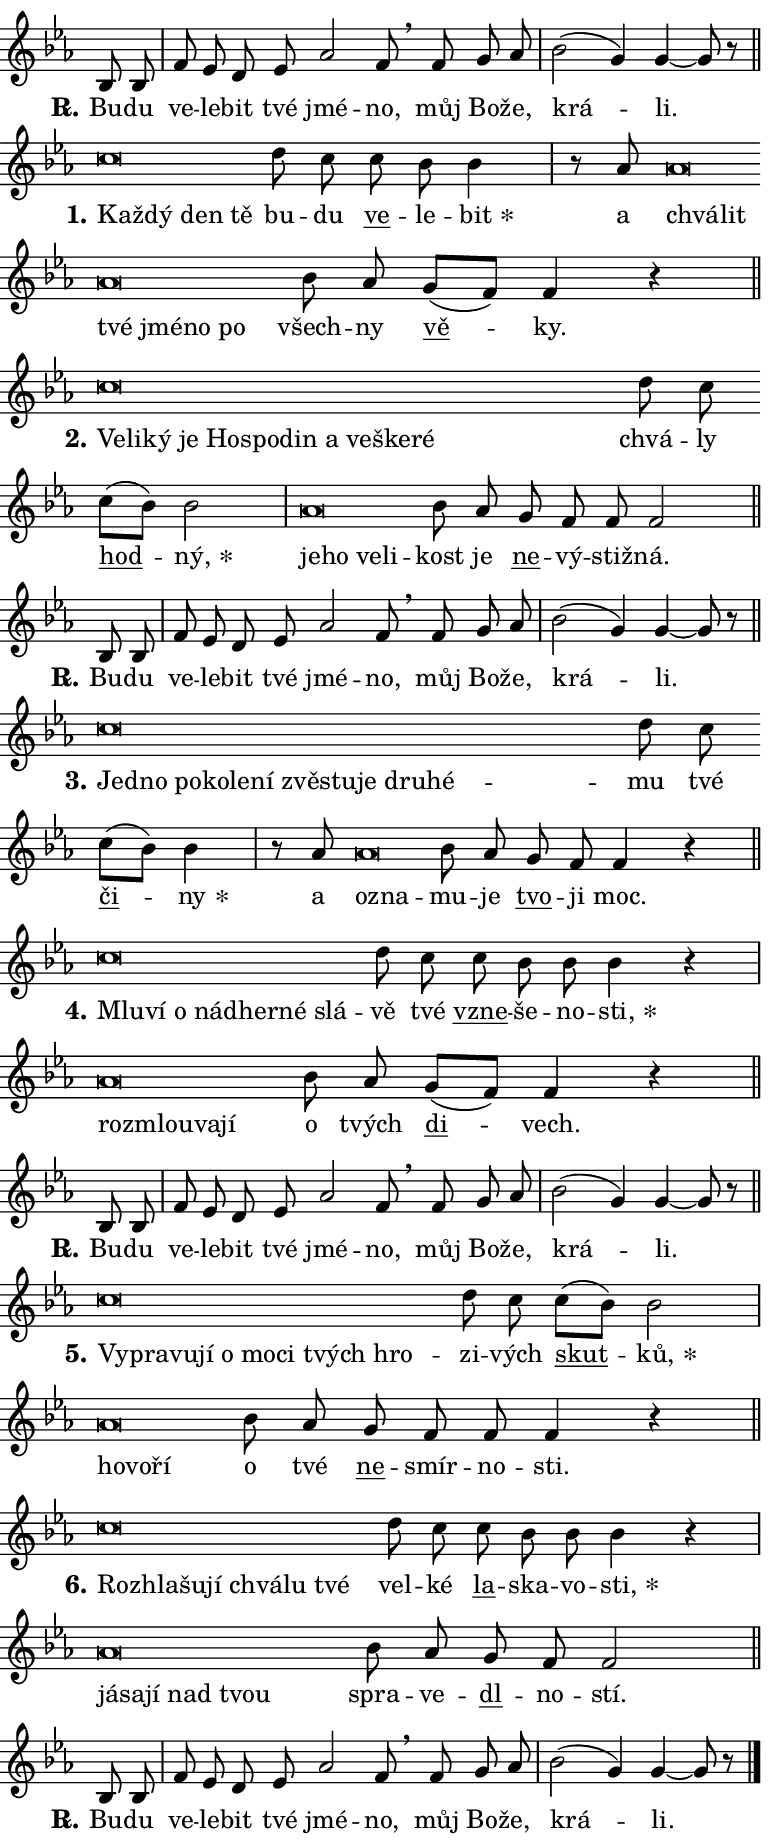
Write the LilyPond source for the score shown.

\version "2.24.0"
\header { tagline = "" }
\paper {
  indent = 0\cm
  top-margin = 0\cm
  right-margin = 0.13\cm % to fit lyric hyphens
  bottom-margin = 0\cm
  left-margin = 0\cm
  paper-width = 13\cm
  page-breaking = #ly:one-page-breaking
  system-system-spacing.basic-distance = #11
  score-system-spacing.basic-distance = #11
  ragged-last = ##f
}


%% Author: Thomas Morley
%% https://lists.gnu.org/archive/html/lilypond-user/2020-05/msg00002.html
#(define (line-position grob)
"Returns position of @var[grob} in current system:
   @code{'start}, if at first time-step
   @code{'end}, if at last time-step
   @code{'middle} otherwise
"
  (let* ((col (ly:item-get-column grob))
         (ln (ly:grob-object col 'left-neighbor))
         (rn (ly:grob-object col 'right-neighbor))
         (col-to-check-left (if (ly:grob? ln) ln col))
         (col-to-check-right (if (ly:grob? rn) rn col))
         (break-dir-left
           (and
             (ly:grob-property col-to-check-left 'non-musical #f)
             (ly:item-break-dir col-to-check-left)))
         (break-dir-right
           (and
             (ly:grob-property col-to-check-right 'non-musical #f)
             (ly:item-break-dir col-to-check-right))))
        (cond ((eqv? 1 break-dir-left) 'start)
              ((eqv? -1 break-dir-right) 'end)
              (else 'middle))))

#(define (tranparent-at-line-position vctor)
  (lambda (grob)
  "Relying on @code{line-position} select the relevant enry from @var{vctor}.
Used to determine transparency,"
    (case (line-position grob)
      ((end) (not (vector-ref vctor 0)))
      ((middle) (not (vector-ref vctor 1)))
      ((start) (not (vector-ref vctor 2))))))

noteHeadBreakVisibility =
#(define-music-function (break-visibility)(vector?)
"Makes @code{NoteHead}s transparent relying on @var{break-visibility}"
#{
  \override NoteHead.transparent =
    #(tranparent-at-line-position break-visibility)
#})

#(define delete-ledgers-for-transparent-note-heads
  (lambda (grob)
    "Reads whether a @code{NoteHead} is transparent.
If so this @code{NoteHead} is removed from @code{'note-heads} from
@var{grob}, which is supposed to be @code{LedgerLineSpanner}.
As a result ledgers are not printed for this @code{NoteHead}"
    (let* ((nhds-array (ly:grob-object grob 'note-heads))
           (nhds-list
             (if (ly:grob-array? nhds-array)
                 (ly:grob-array->list nhds-array)
                 '()))
           ;; Relies on the transparent-property being done before
           ;; Staff.LedgerLineSpanner.after-line-breaking is executed.
           ;; This is fragile ...
           (to-keep
             (remove
               (lambda (nhd)
                 (ly:grob-property nhd 'transparent #f))
               nhds-list)))
      ;; TODO find a better method to iterate over grob-arrays, similiar
      ;; to filter/remove etc for lists
      ;; For now rebuilt from scratch
      (set! (ly:grob-object grob 'note-heads)  '())
      (for-each
        (lambda (nhd)
          (ly:pointer-group-interface::add-grob grob 'note-heads nhd))
        to-keep))))

squashNotes = {
  \override NoteHead.X-extent = #'(-0.2 . 0.2)
  \override NoteHead.Y-extent = #'(-0.75 . 0)
  \override NoteHead.stencil =
    #(lambda (grob)
       (let ((pos (ly:grob-property grob 'staff-position)))
         (begin
           (if (< pos -7) (display "ERROR: Lower brevis then expected\n") (display ""))
           (if (<= pos -6) ly:text-interface::print ly:note-head::print))))
}
unSquashNotes = {
  \revert NoteHead.X-extent
  \revert NoteHead.Y-extent
  \revert NoteHead.stencil
}

hideNotes = \noteHeadBreakVisibility #begin-of-line-visible
unHideNotes = \noteHeadBreakVisibility #all-visible

% work-around for resetting accidentals
% https://lilypond.org/doc/v2.23/Documentation/notation/displaying-rhythms#unmetered-music
cadenzaMeasure = {
  \cadenzaOff
  \partial 1024 s1024
  \cadenzaOn
}

#(define-markup-command (accent layout props text) (markup?)
  "Underline accented syllable"
  (interpret-markup layout props
    #{\markup \override #'(offset . 4.3) \underline { #text }#}))

responsum = \markup \concat {
  "R" \hspace #-1.05 \path #0.1 #'((moveto 0 0.07) (lineto 0.9 0.8)) \hspace #0.05 "."
}

spaceSize = #0.6828661417322834 % exact space size for TeX Gyre Schola

\layout {
  \context {
    \Staff
    \remove "Time_signature_engraver"
    \override LedgerLineSpanner.after-line-breaking = #delete-ledgers-for-transparent-note-heads
  }
  \context {
    \Lyrics {
      \override LyricSpace.minimum-distance = \spaceSize
      \override LyricText.font-name = #"TeX Gyre Schola"
      \override LyricText.font-size = 1
      \override StanzaNumber.font-name = #"TeX Gyre Schola Bold"
      \override StanzaNumber.font-size = 1
    }
  }
  \context {
    \Score 
    \override NoteHead.text =
      #(lambda (grob) 
        (let ((pos (ly:grob-property grob 'staff-position)))
          #{\markup {
            \combine
              \halign #-0.55 \raise #(if (= pos -6) 0 0.5) \override #'(thickness . 2) \draw-line #'(3.2 . 0)
              \musicglyph "noteheads.sM1"
          }#}))
  }
}

% magnetic-lyrics.ily
%
%   written by
%     Jean Abou Samra <jean@abou-samra.fr>
%     Werner Lemberg <wl@gnu.org>
%
%   adapted by
%     Jiri Hon <jiri.hon@gmail.com>
%
% Version 2022-Apr-15

% https://www.mail-archive.com/lilypond-user@gnu.org/msg149350.html

#(define (Left_hyphen_pointer_engraver context)
   "Collect syllable-hyphen-syllable occurrences in lyrics and store
them in properties.  This engraver only looks to the left.  For
example, if the lyrics input is @code{foo -- bar}, it does the
following.

@itemize @bullet
@item
Set the @code{text} property of the @code{LyricHyphen} grob between
@q{foo} and @q{bar} to @code{foo}.

@item
Set the @code{left-hyphen} property of the @code{LyricText} grob with
text @q{foo} to the @code{LyricHyphen} grob between @q{foo} and
@q{bar}.
@end itemize

Use this auxiliary engraver in combination with the
@code{lyric-@/text::@/apply-@/magnetic-@/offset!} hook."
   (let ((hyphen #f)
         (text #f))
     (make-engraver
      (acknowledgers
       ((lyric-syllable-interface engraver grob source-engraver)
        (set! text grob)))
      (end-acknowledgers
       ((lyric-hyphen-interface engraver grob source-engraver)
        ;(when (not (grob::has-interface grob 'lyric-space-interface))
          (set! hyphen grob)));)
      ((stop-translation-timestep engraver)
       (when (and text hyphen)
         (ly:grob-set-object! text 'left-hyphen hyphen))
       (set! text #f)
       (set! hyphen #f)))))

#(define (lyric-text::apply-magnetic-offset! grob)
   "If the space between two syllables is less than the value in
property @code{LyricText@/.details@/.squash-threshold}, move the right
syllable to the left so that it gets concatenated with the left
syllable.

Use this function as a hook for
@code{LyricText@/.after-@/line-@/breaking} if the
@code{Left_@/hyphen_@/pointer_@/engraver} is active."
   (let ((hyphen (ly:grob-object grob 'left-hyphen #f)))
     (when hyphen
       (let ((left-text (ly:spanner-bound hyphen LEFT)))
         (when (grob::has-interface left-text 'lyric-syllable-interface)
           (let* ((common (ly:grob-common-refpoint grob left-text X))
                  (this-x-ext (ly:grob-extent grob common X))
                  (left-x-ext
                   (begin
                     ;; Trigger magnetism for left-text.
                     (ly:grob-property left-text 'after-line-breaking)
                     (ly:grob-extent left-text common X)))
                  ;; `delta` is the gap width between two syllables.
                  (delta (- (interval-start this-x-ext)
                            (interval-end left-x-ext)))
                  (details (ly:grob-property grob 'details))
                  (threshold (assoc-get 'squash-threshold details 0.2)))
             (when (< delta threshold)
               (let* (;; We have to manipulate the input text so that
                      ;; ligatures crossing syllable boundaries are not
                      ;; disabled.  For languages based on the Latin
                      ;; script this is essentially a beautification.
                      ;; However, for non-Western scripts it can be a
                      ;; necessity.
                      (lt (ly:grob-property left-text 'text))
                      (rt (ly:grob-property grob 'text))
                      (is-space (grob::has-interface hyphen 'lyric-space-interface))
                      (space (if is-space " " ""))
                      (extra-delta (if is-space spaceSize 0))
                      ;; Append new syllable.
                      (ltrt-space (if (and (string? lt) (string? rt))
                                (string-append lt space rt)
                                (make-concat-markup (list lt space rt))))
                      ;; Right-align `ltrt` to the right side.
                      (ltrt-space-markup (grob-interpret-markup
                               grob
                               (make-translate-markup
                                (cons (interval-length this-x-ext) 0)
                                (make-right-align-markup ltrt-space)))))
                 (begin
                   ;; Don't print `left-text`.
                   (ly:grob-set-property! left-text 'stencil #f)
                   ;; Set text and stencil (which holds all collected
                   ;; syllables so far) and shift it to the left.
                   (ly:grob-set-property! grob 'text ltrt-space)
                   (ly:grob-set-property! grob 'stencil ltrt-space-markup)
                   (ly:grob-translate-axis! grob (- (- delta extra-delta)) X))))))))))


#(define (lyric-hyphen::displace-bounds-first grob)
   ;; Make very sure this callback isn't triggered too early.
   (let ((left (ly:spanner-bound grob LEFT))
         (right (ly:spanner-bound grob RIGHT)))
     (ly:grob-property left 'after-line-breaking)
     (ly:grob-property right 'after-line-breaking)
     (ly:lyric-hyphen::print grob)))

squashThreshold = #0.4

\layout {
  \context {
    \Lyrics
    \consists #Left_hyphen_pointer_engraver
    \override LyricText.after-line-breaking =
      #lyric-text::apply-magnetic-offset!
    \override LyricHyphen.stencil = #lyric-hyphen::displace-bounds-first
    \override LyricText.details.squash-threshold = \squashThreshold
    \override LyricHyphen.minimum-distance = 0
    \override LyricHyphen.minimum-length = \squashThreshold
  }
}

squashText = \override LyricText.details.squash-threshold = 9999
unSquashText = \override LyricText.details.squash-threshold = \squashThreshold

leftText = \override LyricText.self-alignment-X = #LEFT
unLeftText = \revert LyricText.self-alignment-X

starOffset = #(lambda (grob) 
                (let ((x_offset (ly:self-alignment-interface::aligned-on-x-parent grob)))
                  (if (= x_offset 0) 0 (+ x_offset 1.2))))

star = #(define-music-function (syllable)(string?)
"Append star separator at the end of a syllable"
#{
  \once \override LyricText.X-offset = #starOffset
  \lyricmode { \markup {
    #syllable
    \override #'((font-name . "TeX Gyre Schola Bold")) \hspace #0.2 \lower #0.65 \larger "*"
  } }
#})

starAccent = #(define-music-function (syllable)(string?)
"Append star separator at the end of a syllable and make accent"
#{
  \once \override LyricText.X-offset = #starOffset
  \lyricmode { \markup {
    \accent #syllable
    \override #'((font-name . "TeX Gyre Schola Bold")) \hspace #0.2 \lower #0.65 \larger "*"
  } }
#})

breath = #(define-music-function (syllable)(string?)
"Append breathing indicator at the end of a syllable"
#{
  \lyricmode { \markup { #syllable "+" } }
#})

optionalBreath = #(define-music-function (syllable)(string?)
"Append optional breathing indicator at the end of a syllable"
#{
  \lyricmode { \markup { #syllable "(+)" } }
#})


\score {
    <<
        \new Voice = "melody" { \cadenzaOn \key es \major \relative { bes8 bes \cadenzaMeasure \bar "|" f' es d es as2 f8 \breathe \bar "" f g as \cadenzaMeasure \bar "|" bes2( g4) g~ g8 r \cadenzaMeasure \bar "||" \break } }
        \new Lyrics \lyricsto "melody" { \lyricmode { \set stanza = \responsum
Bu -- du ve -- le -- bit tvé jmé -- no, můj Bo -- že, krá -- li. } }
    >>
    \layout {}
}

\score {
    <<
        \new Voice = "melody" { \cadenzaOn \key es \major \relative { \squashNotes c''\breve*1/16 \hideNotes \breve*1/16 \bar "" \breve*1/16 \breve*1/16 \bar "" \unHideNotes \unSquashNotes d8 c \bar "" c bes bes4 \cadenzaMeasure \bar "|" r8 as8 \squashNotes as\breve*1/16 \hideNotes \breve*1/16 \bar "" \breve*1/16 \bar "" \breve*1/16 \bar "" \breve*1/16 \breve*1/16 \bar "" \unHideNotes \unSquashNotes bes8 as \bar "" g[( f)] f4 r \cadenzaMeasure \bar "||" \break } }
        \new Lyrics \lyricsto "melody" { \lyricmode { \set stanza = "1."
\leftText Kaž -- \squashText dý den tě \unLeftText \unSquashText bu -- du \markup \accent ve -- le -- \star bit a \leftText chvá -- \squashText lit tvé jmé -- no po \unLeftText \unSquashText všech -- ny \markup \accent vě -- ky. } }
    >>
    \layout {}
}

\score {
    <<
        \new Voice = "melody" { \cadenzaOn \key es \major \relative { \squashNotes c''\breve*1/16 \hideNotes \breve*1/16 \bar "" \breve*1/16 \bar "" \breve*1/16 \bar "" \breve*1/16 \bar "" \breve*1/16 \bar "" \breve*1/16 \bar "" \breve*1/16 \bar "" \breve*1/16 \bar "" \breve*1/16 \breve*1/16 \bar "" \unHideNotes \unSquashNotes d8 c \bar "" c[( bes)] bes2 \cadenzaMeasure \bar "|" \squashNotes as\breve*1/16 \hideNotes \breve*1/16 \bar "" \breve*1/16 \breve*1/16 \bar "" \unHideNotes \unSquashNotes bes8 as \bar "" g f f f2 \cadenzaMeasure \bar "||" \break } }
        \new Lyrics \lyricsto "melody" { \lyricmode { \set stanza = "2."
\leftText Ve -- \squashText li -- ký je Ho -- spo -- din a ve -- ške -- ré \unLeftText \unSquashText chvá -- ly \markup \accent hod -- \star ný, \leftText je -- \squashText ho ve -- li -- \unLeftText \unSquashText kost je \markup \accent ne -- vý -- stiž -- ná. } }
    >>
    \layout {}
}

\score {
    <<
        \new Voice = "melody" { \cadenzaOn \key es \major \relative { bes8 bes \cadenzaMeasure \bar "|" f' es d es as2 f8 \breathe \bar "" f g as \cadenzaMeasure \bar "|" bes2( g4) g~ g8 r \cadenzaMeasure \bar "||" \break } }
        \new Lyrics \lyricsto "melody" { \lyricmode { \set stanza = \responsum
Bu -- du ve -- le -- bit tvé jmé -- no, můj Bo -- že, krá -- li. } }
    >>
    \layout {}
}

\score {
    <<
        \new Voice = "melody" { \cadenzaOn \key es \major \relative { \squashNotes c''\breve*1/16 \hideNotes \breve*1/16 \bar "" \breve*1/16 \bar "" \breve*1/16 \bar "" \breve*1/16 \bar "" \breve*1/16 \bar "" \breve*1/16 \bar "" \breve*1/16 \bar "" \breve*1/16 \bar "" \breve*1/16 \breve*1/16 \bar "" \unHideNotes \unSquashNotes d8 c \bar "" c[( bes)] bes4 \cadenzaMeasure \bar "|" r8 as8 \squashNotes as\breve*1/16 \hideNotes \breve*1/16 \bar "" \unHideNotes \unSquashNotes bes8 as \bar "" g f f4 r \cadenzaMeasure \bar "||" \break } }
        \new Lyrics \lyricsto "melody" { \lyricmode { \set stanza = "3."
\leftText Jed -- \squashText no po -- ko -- le -- ní zvě -- stu -- je dru -- hé -- \unLeftText \unSquashText mu tvé \markup \accent či -- \star ny a \leftText o -- \squashText zna -- \unLeftText \unSquashText mu -- je \markup \accent tvo -- ji moc. } }
    >>
    \layout {}
}

\score {
    <<
        \new Voice = "melody" { \cadenzaOn \key es \major \relative { \squashNotes c''\breve*1/16 \hideNotes \breve*1/16 \bar "" \breve*1/16 \bar "" \breve*1/16 \bar "" \breve*1/16 \bar "" \breve*1/16 \breve*1/16 \bar "" \unHideNotes \unSquashNotes d8 c \bar "" c bes bes bes4 r \cadenzaMeasure \bar "|" \squashNotes as\breve*1/16 \hideNotes \breve*1/16 \bar "" \breve*1/16 \breve*1/16 \bar "" \unHideNotes \unSquashNotes bes8 as \bar "" g[( f)] f4 r \cadenzaMeasure \bar "||" \break } }
        \new Lyrics \lyricsto "melody" { \lyricmode { \set stanza = "4."
\leftText Mlu -- \squashText ví o nád -- her -- né slá -- \unLeftText \unSquashText vě tvé \markup \accent vzne -- še -- no -- \star sti, \leftText roz -- \squashText mlou -- va -- jí \unLeftText \unSquashText o tvých \markup \accent di -- vech. } }
    >>
    \layout {}
}

\score {
    <<
        \new Voice = "melody" { \cadenzaOn \key es \major \relative { bes8 bes \cadenzaMeasure \bar "|" f' es d es as2 f8 \breathe \bar "" f g as \cadenzaMeasure \bar "|" bes2( g4) g~ g8 r \cadenzaMeasure \bar "||" \break } }
        \new Lyrics \lyricsto "melody" { \lyricmode { \set stanza = \responsum
Bu -- du ve -- le -- bit tvé jmé -- no, můj Bo -- že, krá -- li. } }
    >>
    \layout {}
}

\score {
    <<
        \new Voice = "melody" { \cadenzaOn \key es \major \relative { \squashNotes c''\breve*1/16 \hideNotes \breve*1/16 \bar "" \breve*1/16 \bar "" \breve*1/16 \bar "" \breve*1/16 \bar "" \breve*1/16 \bar "" \breve*1/16 \bar "" \breve*1/16 \breve*1/16 \bar "" \unHideNotes \unSquashNotes d8 c \bar "" c[( bes)] bes2 \cadenzaMeasure \bar "|" \squashNotes as\breve*1/16 \hideNotes \breve*1/16 \breve*1/16 \bar "" \unHideNotes \unSquashNotes bes8 as \bar "" g f f f4 r \cadenzaMeasure \bar "||" \break } }
        \new Lyrics \lyricsto "melody" { \lyricmode { \set stanza = "5."
\leftText Vy -- \squashText pra -- vu -- jí o mo -- ci tvých hro -- \unLeftText \unSquashText zi -- vých \markup \accent skut -- \star ků, \leftText ho -- \squashText vo -- ří \unLeftText \unSquashText o tvé \markup \accent ne -- smír -- no -- sti. } }
    >>
    \layout {}
}

\score {
    <<
        \new Voice = "melody" { \cadenzaOn \key es \major \relative { \squashNotes c''\breve*1/16 \hideNotes \breve*1/16 \bar "" \breve*1/16 \bar "" \breve*1/16 \bar "" \breve*1/16 \bar "" \breve*1/16 \breve*1/16 \bar "" \unHideNotes \unSquashNotes d8 c \bar "" c bes bes bes4 r \cadenzaMeasure \bar "|" \squashNotes as\breve*1/16 \hideNotes \breve*1/16 \bar "" \breve*1/16 \bar "" \breve*1/16 \breve*1/16 \bar "" \unHideNotes \unSquashNotes bes8 as \bar "" g f f2 \cadenzaMeasure \bar "||" \break } }
        \new Lyrics \lyricsto "melody" { \lyricmode { \set stanza = "6."
\leftText Roz -- \squashText hla -- šu -- jí chvá -- lu tvé \unLeftText \unSquashText vel -- ké \markup \accent la -- ska -- vo -- \star sti, \leftText já -- \squashText sa -- jí nad tvou \unLeftText \unSquashText spra -- ve -- \markup \accent dl -- no -- stí. } }
    >>
    \layout {}
}

\score {
    <<
        \new Voice = "melody" { \cadenzaOn \key es \major \relative { bes8 bes \cadenzaMeasure \bar "|" f' es d es as2 f8 \breathe \bar "" f g as \cadenzaMeasure \bar "|" bes2( g4) g~ g8 r \cadenzaMeasure \bar "||" \break } \bar "|." }
        \new Lyrics \lyricsto "melody" { \lyricmode { \set stanza = \responsum
Bu -- du ve -- le -- bit tvé jmé -- no, můj Bo -- že, krá -- li. } }
    >>
    \layout {}
}
